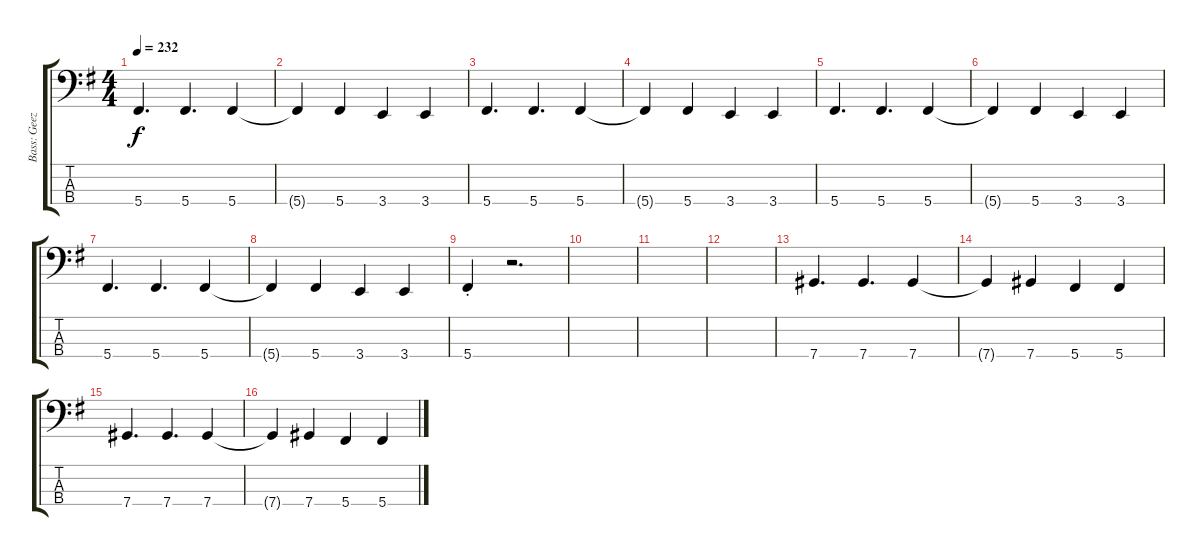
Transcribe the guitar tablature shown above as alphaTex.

\track ("Bass: Geezer" "Bass: Geez") {instrument electricbassfinger}
\staff {score tabs}
\tuning (E2 B1 Gb1 Db1) {hide}
\ts (4 4)
\tempo 232
\clef f4
\ks g
5.4.4{d dy f} 5.4.4{d} 5.4.4 |
5.4{t}.4 5.4.4 3.4.4 3.4.4 |
5.4.4{d} 5.4.4{d} 5.4.4 |
5.4{t}.4 5.4.4 3.4.4 3.4.4 |
5.4.4{d} 5.4.4{d} 5.4.4 |
5.4{t}.4 5.4.4 3.4.4 3.4.4 |
5.4.4{d} 5.4.4{d} 5.4.4 |
5.4{t}.4 5.4.4 3.4.4 3.4.4 |
5.4{st}.4 r.2{d} |
|
|
|
7.4.4{d} 7.4.4{d} 7.4.4 |
7.4{t}.4 7.4.4 5.4.4 5.4.4 |
7.4.4{d} 7.4.4{d} 7.4.4 |
7.4{t}.4 7.4.4 5.4.4 5.4.4
